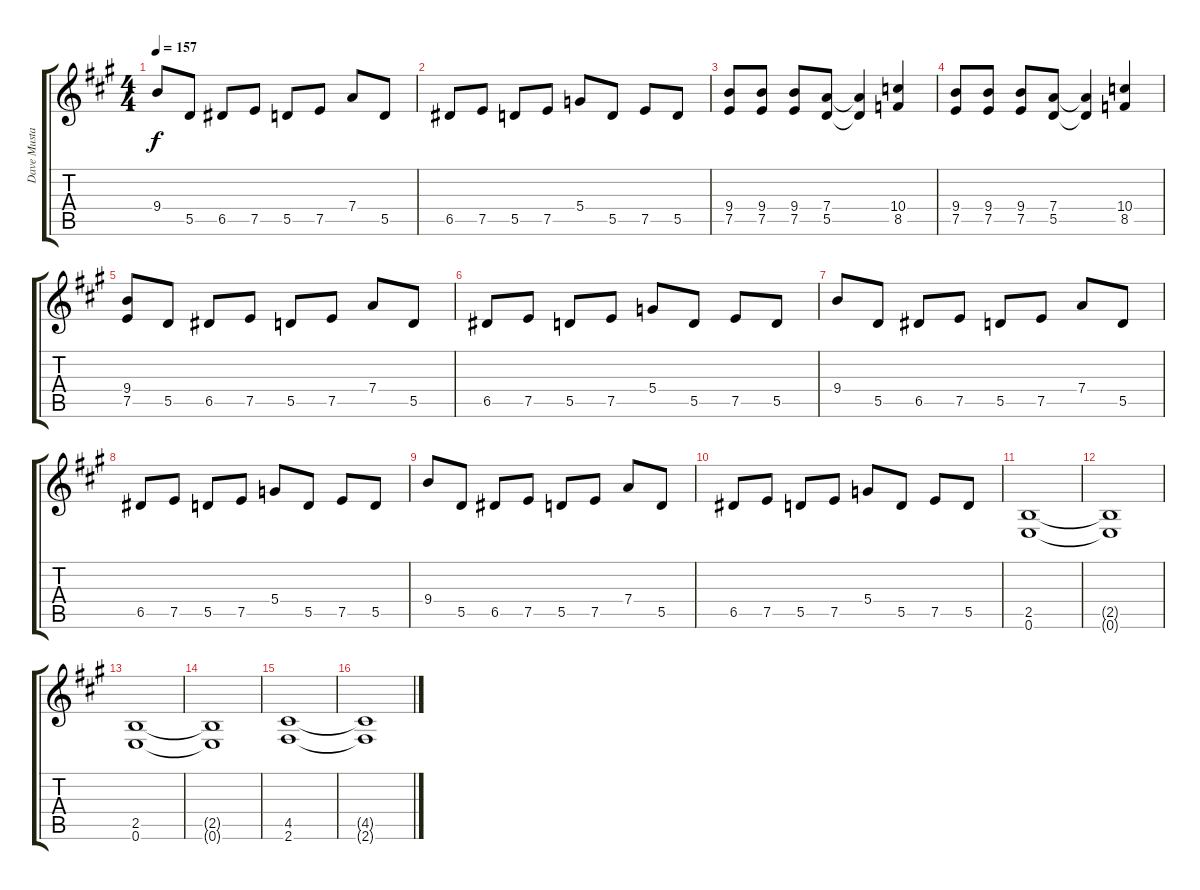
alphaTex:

\track ("Dave Mustaine" "Dave Musta") {instrument distortionguitar}
\staff {score tabs}
\tuning (E4 B3 G3 D3 A2 E2) {hide}
\ts (4 4)
\tempo 157
\clef g2
\ks a
9.4.8{dy f} 5.5.8 6.5.8 7.5.8 5.5.8 7.5.8 7.4.8 5.5.8 |
6.5.8 7.5.8 5.5.8 7.5.8 5.4.8 5.5.8 7.5.8 5.5.8 |
(9.4 7.5).8 (9.4 7.5).8 (9.4 7.5).8 (7.4 5.5).8 (7.4{t} 5.5{t}).4 (10.4 8.5).4 |
(9.4 7.5).8 (9.4 7.5).8 (9.4 7.5).8 (7.4 5.5).8 (7.4{t} 5.5{t}).4 (10.4 8.5).4 |
(9.4 7.5).8 5.5.8 6.5.8 7.5.8 5.5.8 7.5.8 7.4.8 5.5.8 |
6.5.8 7.5.8 5.5.8 7.5.8 5.4.8 5.5.8 7.5.8 5.5.8 |
9.4.8 5.5.8 6.5.8 7.5.8 5.5.8 7.5.8 7.4.8 5.5.8 |
6.5.8 7.5.8 5.5.8 7.5.8 5.4.8 5.5.8 7.5.8 5.5.8 |
9.4.8 5.5.8 6.5.8 7.5.8 5.5.8 7.5.8 7.4.8 5.5.8 |
6.5.8 7.5.8 5.5.8 7.5.8 5.4.8 5.5.8 7.5.8 5.5.8 |
(2.5 0.6).1{volume 13} |
(2.5{t} 0.6{t}).1 |
(2.5 0.6).1 |
(2.5{t} 0.6{t}).1 |
(4.5 2.6).1 |
(4.5{t} 2.6{t}).1
